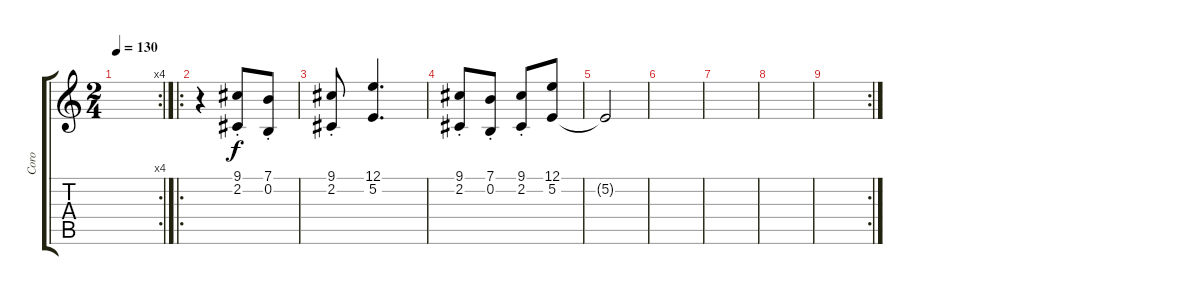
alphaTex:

\track ("Coro" "Coro") {instrument synthvoice}
\staff {score tabs}
\tuning (E4 B3 G3 D3 A2 E2) {hide}
\rc 4
\ts (2 4)
\tempo 130
\clef g2
\ks c
|
\ro
r.4 (9.1{st} 2.2{st}).8 (7.1{st} 0.2{st}).8 |
(9.1{st} 2.2{st}).8 (12.1 5.2).4{d} |
(9.1{st} 2.2{st}).8 (7.1{st} 0.2{st}).8 (9.1{st} 2.2{st}).8 (12.1 5.2).8 |
5.2{t}.2 |
|
|
|
\rc 2
